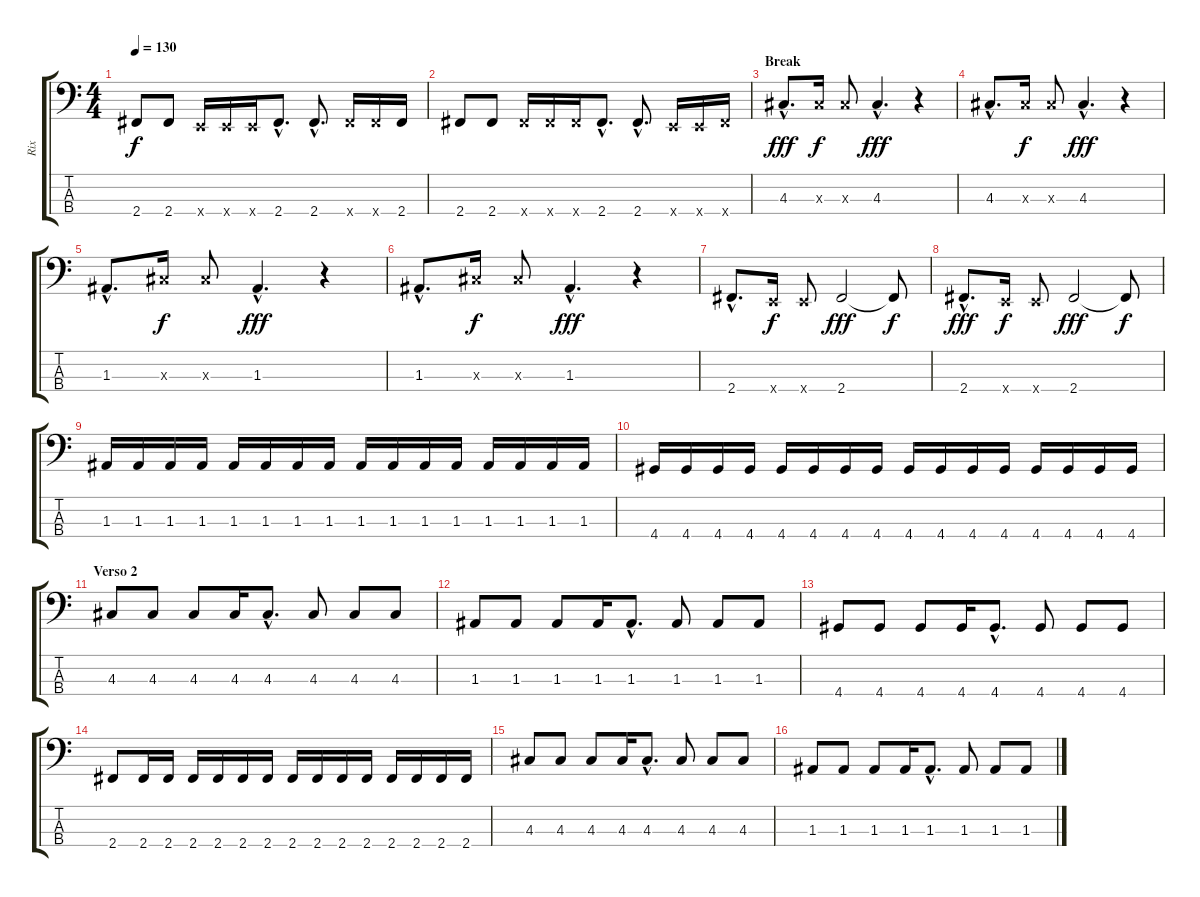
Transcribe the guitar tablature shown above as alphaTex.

\track ("Rix" "Rix") {instrument electricbasspick}
\staff {score tabs}
\tuning (G2 D2 A1 E1) {hide}
\ts (4 4)
\tempo 130
\clef f4
\ks c
2.4.8{dy f} 2.4.8 0.4{x}.16 0.4{x}.16 0.4{x}.16 2.4{hac}.8{d} 2.4{hac}.8{d} 2.4{x}.16 2.4{x}.16 2.4.16 |
2.4.8 2.4.8 2.4{x}.16 2.4{x}.16 2.4{x}.16 2.4{hac}.8{d} 2.4{hac}.8{d} 0.4{x}.16 0.4{x}.16 2.4{x}.16 |
\section ("" "Break")
4.3{hac}.8{d dy fff} 4.3{x}.16{dy f} 4.3{x}.8 4.3{hac}.4{d dy fff} r.4 |
4.3{hac}.8{d} 4.3{x}.16{dy f} 4.3{x}.8 4.3{hac}.4{d dy fff} r.4 |
1.3{hac}.8{d} 4.3{x}.16{dy f} 4.3{x}.8 1.3{hac}.4{d dy fff} r.4 |
1.3{hac}.8{d} 4.3{x}.16{dy f} 4.3{x}.8 1.3{hac}.4{d dy fff} r.4 |
2.4{hac}.8{d} 0.4{x}.16{dy f} 0.4{x}.8 2.4.2{dy fff} 2.4{t}.8{dy f} |
2.4{hac}.8{d dy fff} 0.4{x}.16{dy f} 0.4{x}.8 2.4.2{dy fff} 2.4{t}.8{dy f} |
1.3.16 1.3.16 1.3.16 1.3.16 1.3.16 1.3.16 1.3.16 1.3.16 1.3.16 1.3.16 1.3.16 1.3.16 1.3.16 1.3.16 1.3.16 1.3.16 |
4.4.16 4.4.16 4.4.16 4.4.16 4.4.16 4.4.16 4.4.16 4.4.16 4.4.16 4.4.16 4.4.16 4.4.16 4.4.16 4.4.16 4.4.16 4.4.16 |
\section ("" "Verso 2")
4.3.8 4.3.8 4.3.8 4.3.16 4.3{hac}.8{d} 4.3.8 4.3.8 4.3.8 |
1.3.8 1.3.8 1.3.8 1.3.16 1.3{hac}.8{d} 1.3.8 1.3.8 1.3.8 |
4.4.8 4.4.8 4.4.8 4.4.16 4.4{hac}.8{d} 4.4.8 4.4.8 4.4.8 |
2.4.8 2.4.16 2.4.16 2.4.16 2.4.16 2.4.16 2.4.16 2.4.16 2.4.16 2.4.16 2.4.16 2.4.16 2.4.16 2.4.16 2.4.16 |
4.3.8 4.3.8 4.3.8 4.3.16 4.3{hac}.8{d} 4.3.8 4.3.8 4.3.8 |
1.3.8 1.3.8 1.3.8 1.3.16 1.3{hac}.8{d} 1.3.8 1.3.8 1.3.8
